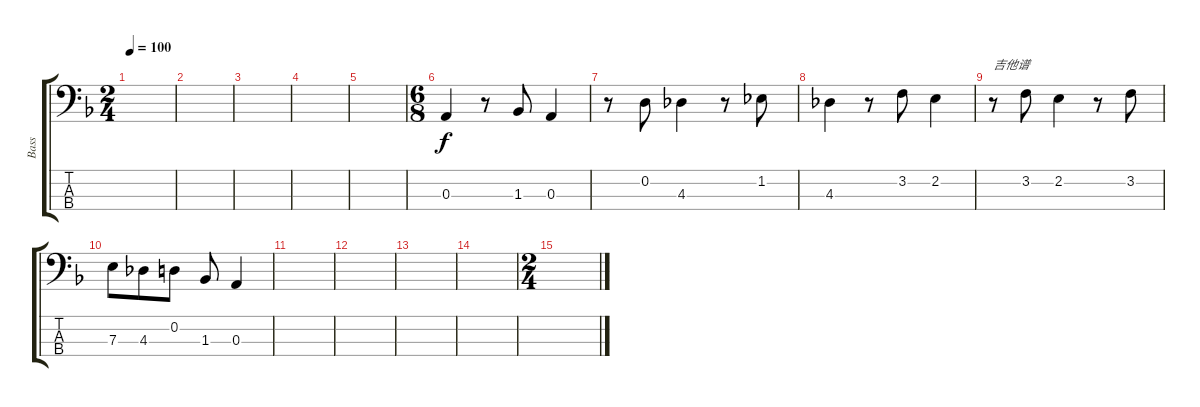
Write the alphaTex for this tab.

\track ("Bass" "Bass") {instrument electricbasspick}
\staff {score tabs}
\tuning (G2 D2 A1 E1) {hide}
\ts (2 4)
\tempo 100
\clef f4
\ks dminor
|
|
|
|
|
\ts (6 8)
0.3.4 r.8 1.3.8 0.3.4 |
r.8 0.2.8 4.3.4 r.8 1.2.8 |
4.3.4 r.8 3.2.8 2.2.4 |
r.8{txt "吉他谱"} 3.2.8 2.2.4 r.8 3.2.8 |
7.3.8 4.3.8 0.2.8 1.3.8 0.3.4 |
|
|
|
|
\ts (2 4)
